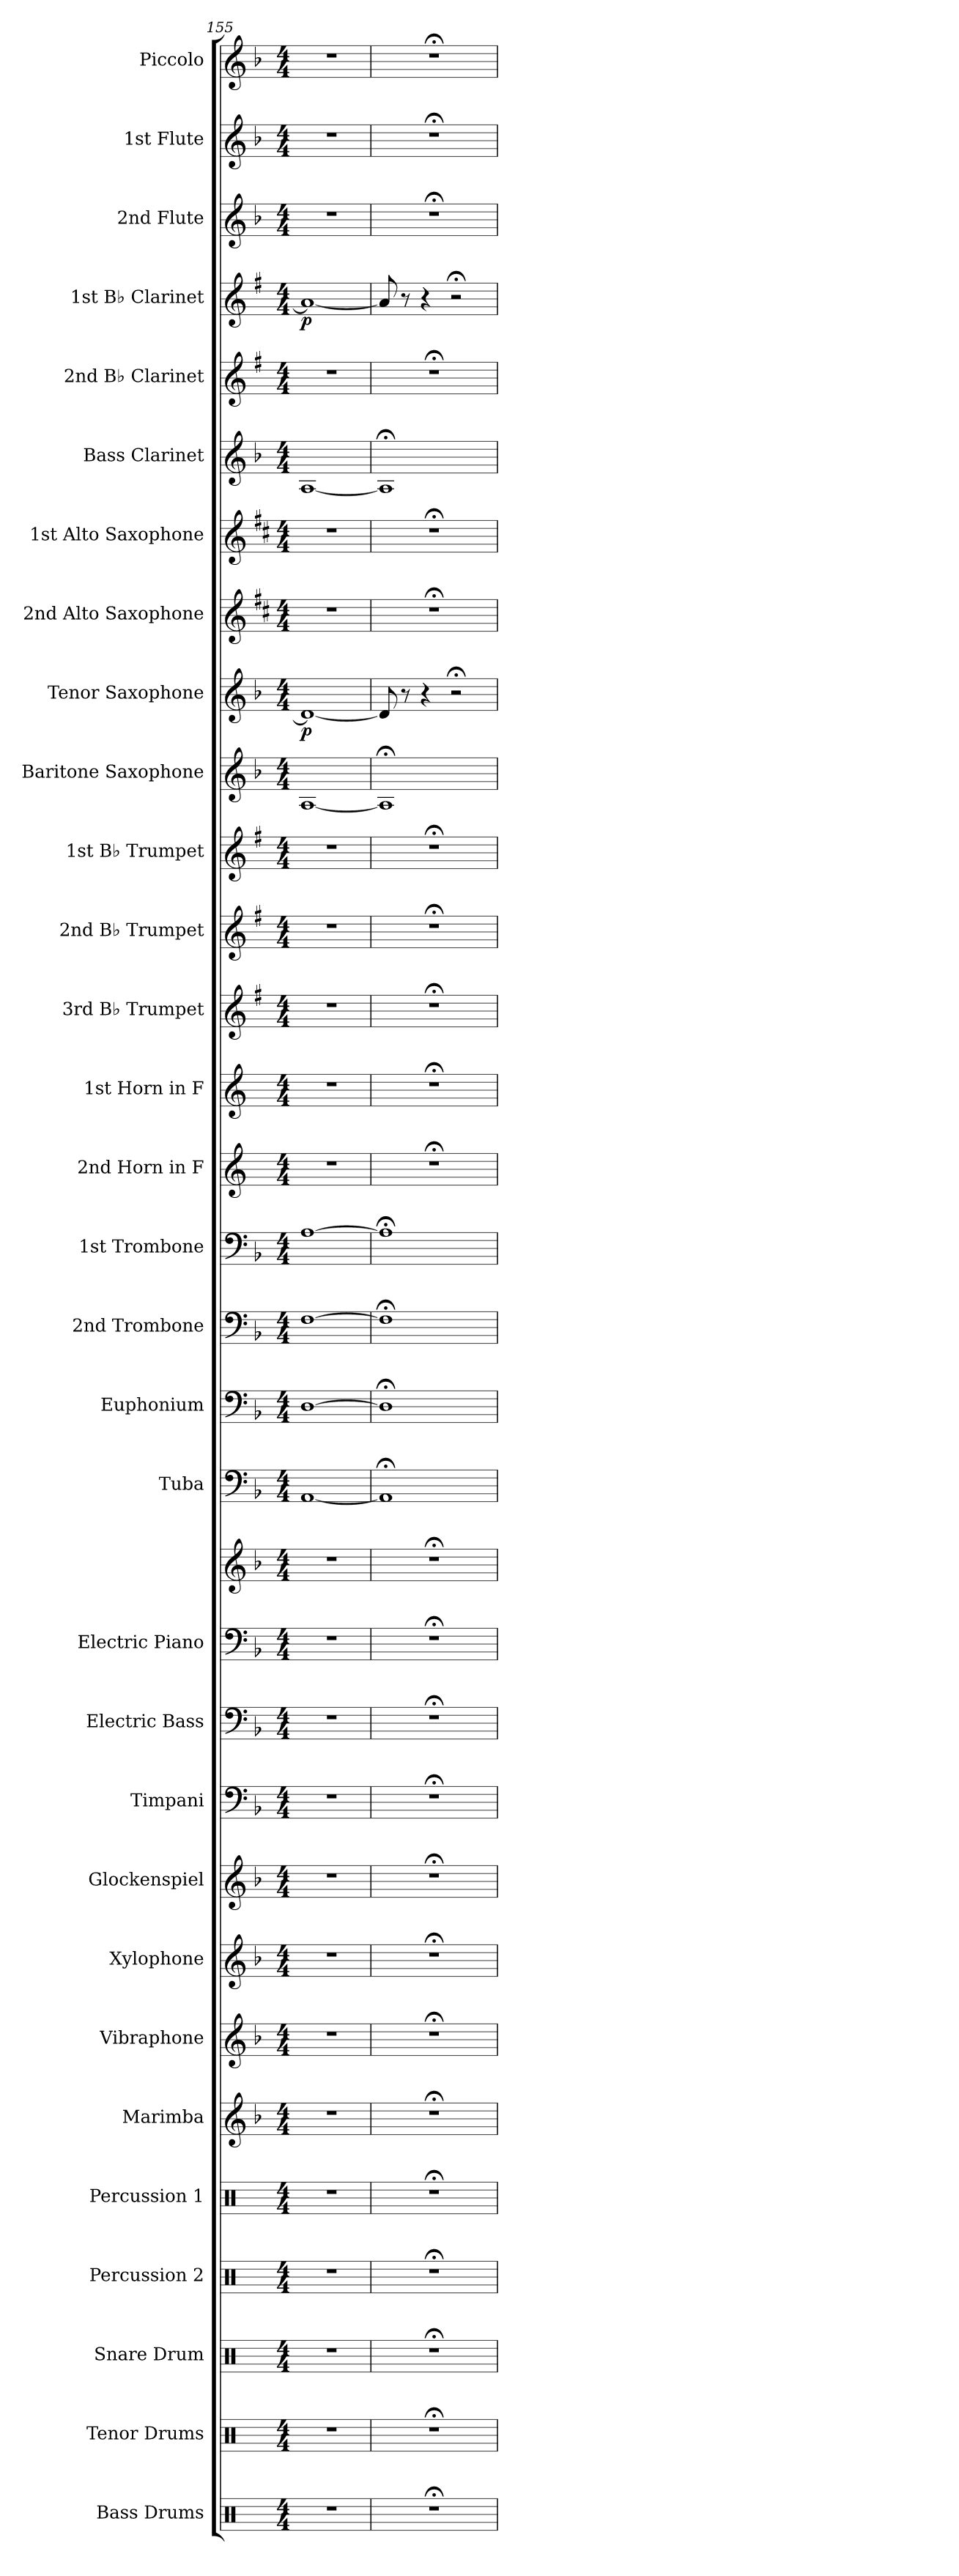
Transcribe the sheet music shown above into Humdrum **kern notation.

**kern	**kern	**kern	**kern	**kern	**kern	**kern	**kern	**kern	**kern	**kern	**kern	**kern	**kern	**kern	**kern	**kern	**kern	**kern	**kern	**kern	**kern	**kern	**kern	**dynam	**kern	**kern	**kern	**kern	**kern	**dynam	**kern	**kern	**kern
*part31	*part30	*part29	*part28	*part27	*part26	*part25	*part24	*part23	*part22	*part21	*part20	*part20	*part19	*part18	*part17	*part16	*part15	*part14	*part13	*part12	*part11	*part10	*part9	*part9	*part8	*part7	*part6	*part5	*part4	*part4	*part3	*part2	*part1
*staff32	*staff31	*staff30	*staff29	*staff28	*staff27	*staff26	*staff25	*staff24	*staff23	*staff22	*staff21	*staff20	*staff19	*staff18	*staff17	*staff16	*staff15	*staff14	*staff13	*staff12	*staff11	*staff10	*staff9	*staff9	*staff8	*staff7	*staff6	*staff5	*staff4	*staff4	*staff3	*staff2	*staff1
*I"Bass Drums	*I"Tenor Drums	*I"Snare Drum	*I"Percussion 2	*I"Percussion 1	*I"Marimba	*I"Vibraphone	*I"Xylophone	*I"Glockenspiel	*I"Timpani	*I"Electric Bass	*I"Electric Piano	*	*I"Tuba	*I"Euphonium	*I"2nd Trombone	*I"1st Trombone	*I"2nd Horn in F	*I"1st Horn in F	*I"3rd B♭ Trumpet	*I"2nd B♭ Trumpet	*I"1st B♭ Trumpet	*I"Baritone Saxophone	*I"Tenor Saxophone	*	*I"2nd Alto Saxophone	*I"1st Alto Saxophone	*I"Bass Clarinet	*I"2nd B♭ Clarinet	*I"1st B♭ Clarinet	*	*I"2nd Flute	*I"1st Flute	*I"Piccolo
*I'B.D.	*I'T.D.	*I'S.D.	*I'Perc.	*I'Perc.	*I'Mrm.	*I'Vib.	*I'Xyl.	*I'Glock.	*I'Timp.	*I'El. B.	*I'El. Pno.	*	*I'Tba.	*I'Euph.	*I'Tbn.	*I'Tbn.	*	*	*I'B♭ Tpt.	*I'B♭ Tpt.	*I'B♭ Tpt.	*I'Bar. Sax.	*I'T. Sax.	*	*I'A. Sax.	*I'A. Sax.	*I'B. Cl.	*I'B♭ Cl.	*I'B♭ Cl.	*	*I'Fl.	*I'Fl.	*I'Picc.
*clefX	*clefX	*clefX	*clefX	*clefX	*clefG2	*clefG2	*clefG2	*clefG2	*clefF4	*clefF4	*clefF4	*clefG2	*clefF4	*clefF4	*clefF4	*clefF4	*clefG2	*clefG2	*clefG2	*clefG2	*clefG2	*clefG2	*clefG2	*	*clefG2	*clefG2	*clefG2	*clefG2	*clefG2	*	*clefG2	*clefG2	*clefG2
*	*	*	*	*	*	*	*ITrd-7c-12	*ITrd-14c-24	*	*ITrd7c12	*	*	*	*	*	*	*ITrd4c7	*ITrd4c7	*ITrd1c2	*ITrd1c2	*ITrd1c2	*ITrd12c21	*ITrd8c14	*	*ITrd5c9	*ITrd5c9	*ITrd8c14	*ITrd1c2	*ITrd1c2	*	*	*	*ITrd-7c-12
*k[]	*k[]	*k[]	*k[]	*k[]	*k[b-]	*k[b-]	*k[b-]	*k[b-]	*k[b-]	*k[b-]	*k[b-]	*k[b-]	*k[b-]	*k[b-]	*k[b-]	*k[b-]	*k[b-]	*k[b-]	*k[b-]	*k[b-]	*k[b-]	*k[b-]	*k[b-]	*	*k[b-]	*k[b-]	*k[b-]	*k[b-]	*k[b-]	*	*k[b-]	*k[b-]	*k[b-]
*M4/4	*M4/4	*M4/4	*M4/4	*M4/4	*M4/4	*M4/4	*M4/4	*M4/4	*M4/4	*M4/4	*M4/4	*M4/4	*M4/4	*M4/4	*M4/4	*M4/4	*M4/4	*M4/4	*M4/4	*M4/4	*M4/4	*M4/4	*M4/4	*	*M4/4	*M4/4	*M4/4	*M4/4	*M4/4	*	*M4/4	*M4/4	*M4/4
=155	=155	=155	=155	=155	=155	=155	=155	=155	=155	=155	=155	=155	=155	=155	=155	=155	=155	=155	=155	=155	=155	=155	=155	=155	=155	=155	=155	=155	=155	=155	=155	=155	=155
!	!	!	!	!	!	!	!	!	!	!	!	!	!	!	!	!	!	!	!	!	!	!	!	!LO:DY:b	!	!	!	!	!	!LO:DY:b	!	!	!
1r	1r	1r	1r	1r	1r	1r	1r	1r	1r	1r	1r	1r	[1AA	[1D	[1F	[1A	1r	1r	1r	1r	1r	[1AA	1D_	p	1r	1r	[1AA	1r	1g_	p	1r	1r	1r
=156	=156	=156	=156	=156	=156	=156	=156	=156	=156	=156	=156	=156	=156	=156	=156	=156	=156	=156	=156	=156	=156	=156	=156	=156	=156	=156	=156	=156	=156	=156	=156	=156	=156
*	*	*	*	*	*	*	*	*	*	*	*	*	*	*	*	*	*	*	*	*	*	*	*	*	*	*	*	*	*	*	*	*	*MM30
1r;<	1r;<	1r;<	1r;<	1r;<	1r;<	1r;<	1r;<	1r;<	1r;<	1r;<	1r;<	1r;<	1AA;<Z]	1D;<Z]	1F;<Z]	1A;<Z]	1r;<	1r;<	1r;<	1r;<	1r;<	1AA;<Z]	8D/]	.	1r;<	1r;<	1AA;<Z]	1r;<	8g/]	.	1r;<	1r;<	1r;<
.	.	.	.	.	.	.	.	.	.	.	.	.	.	.	.	.	.	.	.	.	.	.	8r	.	.	.	.	.	8r	.	.	.	.
.	.	.	.	.	.	.	.	.	.	.	.	.	.	.	.	.	.	.	.	.	.	.	4r	.	.	.	.	.	4r	.	.	.	.
.	.	.	.	.	.	.	.	.	.	.	.	.	.	.	.	.	.	.	.	.	.	.	2r;<	.	.	.	.	.	2r;<	.	.	.	.
=	=	=	=	=	=	=	=	=	=	=	=	=	=	=	=	=	=	=	=	=	=	=	=	=	=	=	=	=	=	=	=	=	=
*-	*-	*-	*-	*-	*-	*-	*-	*-	*-	*-	*-	*-	*-	*-	*-	*-	*-	*-	*-	*-	*-	*-	*-	*-	*-	*-	*-	*-	*-	*-	*-	*-	*-
